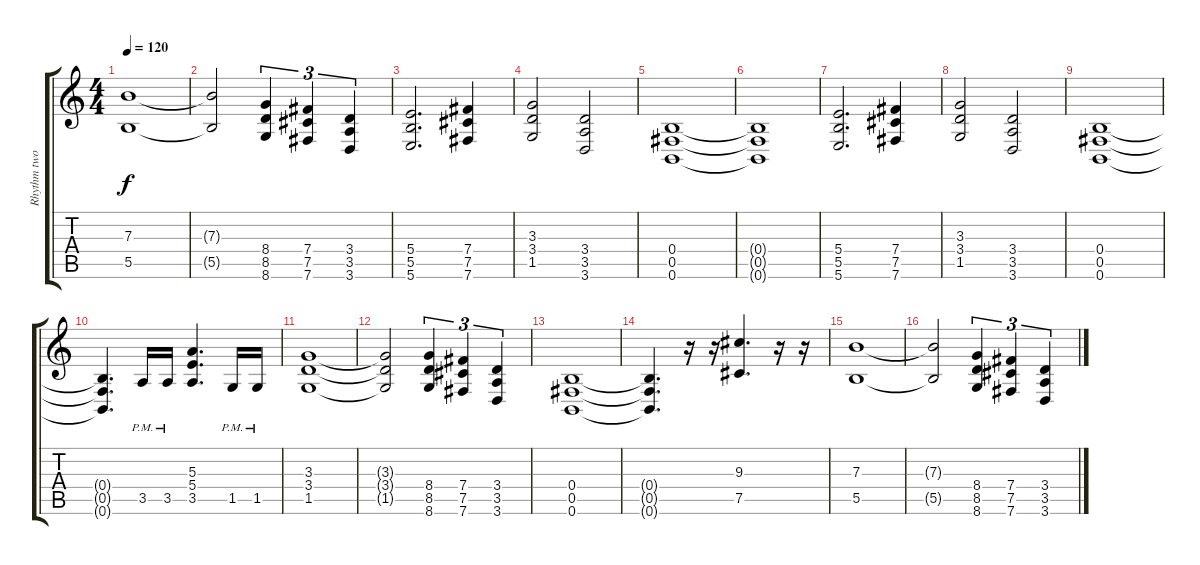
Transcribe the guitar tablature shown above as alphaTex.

\track ("Rhythm two" "Rhythm two") {instrument distortionguitar}
\staff {score tabs}
\tuning (Db4 Ab3 E3 B2 Gb2 B1) {hide}
\ts (4 4)
\tempo 120
\clef g2
\ks c
(7.3 5.5).1{dy f} |
(7.3{t} 5.5{t}).2 (8.4 8.5 8.6).4{tu (3 2)} (7.4 7.5 7.6).4{tu (3 2)} (3.4 3.5 3.6).4{tu (3 2)} |
(5.4 5.5 5.6).2{d} (7.4 7.5 7.6).4 |
(3.3 3.4 1.5).2 (3.4 3.5 3.6).2 |
(0.4 0.5 0.6).1 |
(0.4{t} 0.5{t} 0.6{t}).1 |
(5.4 5.5 5.6).2{d} (7.4 7.5 7.6).4 |
(3.3 3.4 1.5).2 (3.4 3.5 3.6).2 |
(0.4 0.5 0.6).1 |
(0.4{t} 0.5{t} 0.6{t}).4{d} 3.5{pm}.16 3.5{pm}.16 (5.3 5.4 3.5).4{d} 1.5{pm}.16 1.5{pm}.16 |
(3.3 3.4 1.5).1 |
(3.3{t} 3.4{t} 1.5{t}).2 (8.4 8.5 8.6).4{tu (3 2)} (7.4 7.5 7.6).4{tu (3 2)} (3.4 3.5 3.6).4{tu (3 2)} |
(0.4 0.5 0.6).1 |
(0.4{t} 0.5{t} 0.6{t}).4{d} r.16 r.16 (9.3 7.5).4{d} r.16 r.16 |
(7.3 5.5).1 |
(7.3{t} 5.5{t}).2 (8.4 8.5 8.6).4{tu (3 2)} (7.4 7.5 7.6).4{tu (3 2)} (3.4 3.5 3.6).4{tu (3 2)}
